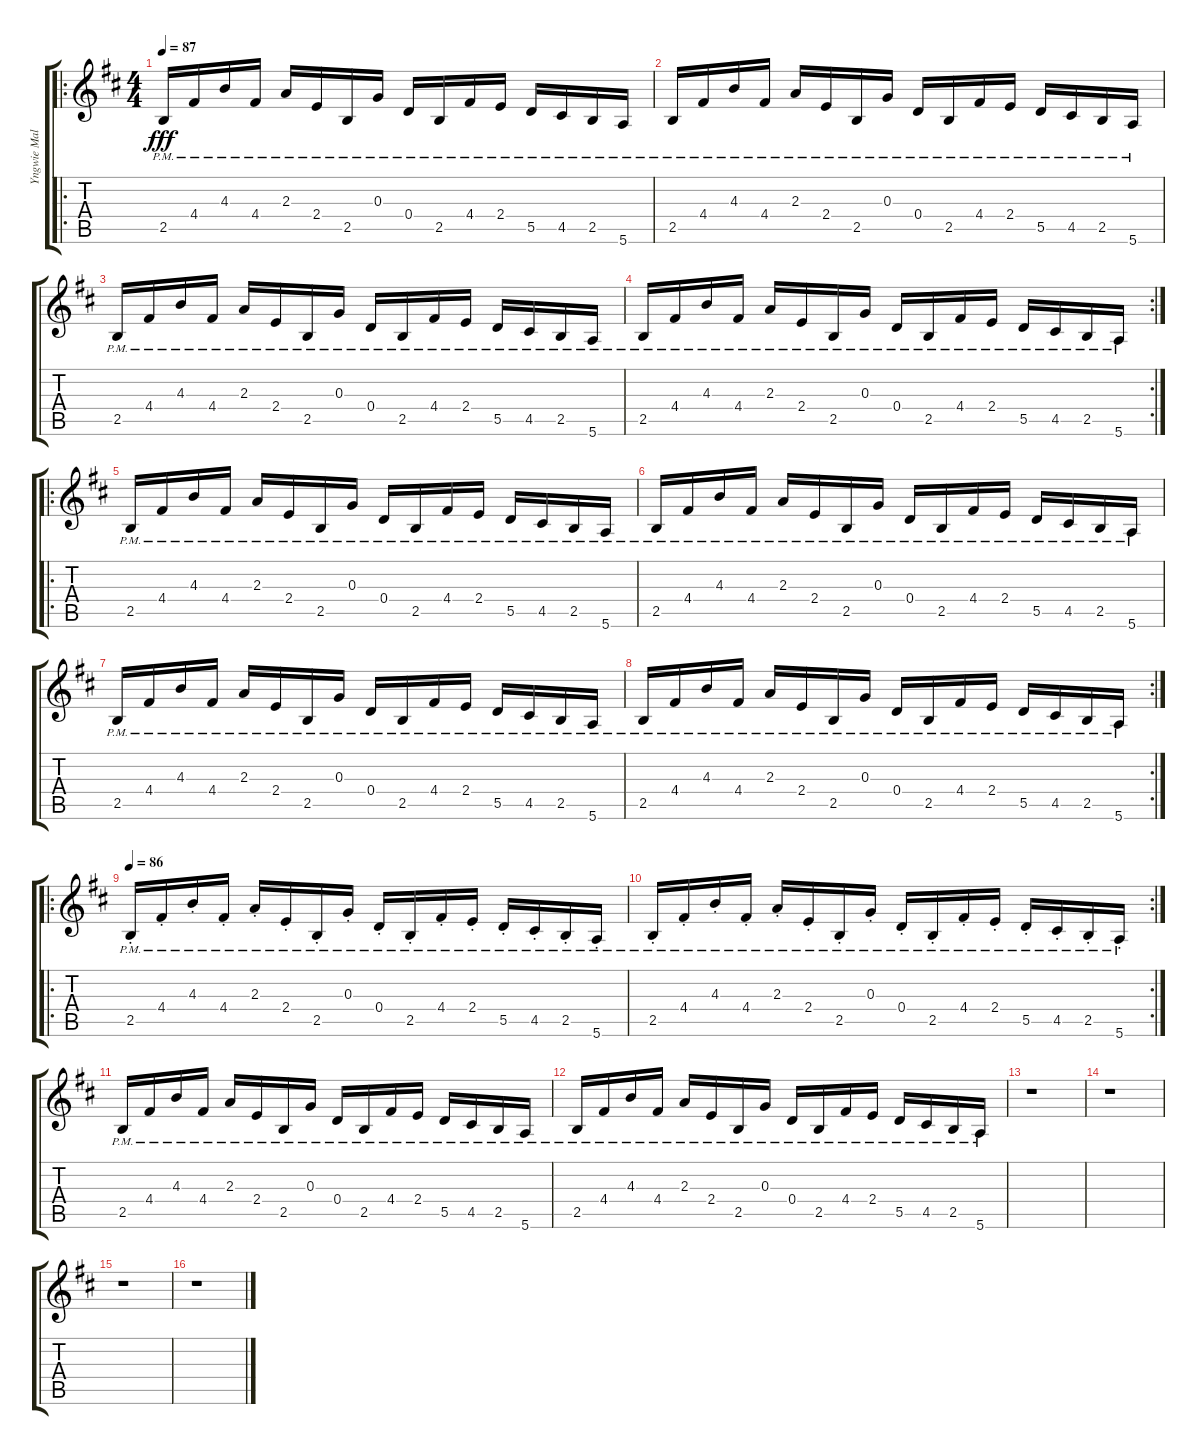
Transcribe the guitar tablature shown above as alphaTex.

\track ("Yngwie Malmsteen-2" "Yngwie Mal") {instrument overdrivenguitar}
\staff {score tabs}
\tuning (E4 B3 G3 D3 A2 E2) {hide}
\ro
\ts (4 4)
\tempo 87
\clef g2
\ks d
2.5{pm}.16{dy fff} 4.4{pm}.16 4.3{pm}.16 4.4{pm}.16 2.3{pm}.16 2.4{pm}.16 2.5{pm}.16 0.3{pm}.16 0.4{pm}.16 2.5{pm}.16 4.4{pm}.16 2.4{pm}.16 5.5{pm}.16 4.5{pm}.16 2.5{pm}.16 5.6{pm}.16 |
2.5{pm}.16 4.4{pm}.16 4.3{pm}.16 4.4{pm}.16 2.3{pm}.16 2.4{pm}.16 2.5{pm}.16 0.3{pm}.16 0.4{pm}.16 2.5{pm}.16 4.4{pm}.16 2.4{pm}.16 5.5{pm}.16 4.5{pm}.16 2.5{pm}.16 5.6{pm}.16 |
2.5{pm}.16 4.4{pm}.16 4.3{pm}.16 4.4{pm}.16 2.3{pm}.16 2.4{pm}.16 2.5{pm}.16 0.3{pm}.16 0.4{pm}.16 2.5{pm}.16 4.4{pm}.16 2.4{pm}.16 5.5{pm}.16 4.5{pm}.16 2.5{pm}.16 5.6{pm}.16 |
\rc 2
2.5{pm}.16 4.4{pm}.16 4.3{pm}.16 4.4{pm}.16 2.3{pm}.16 2.4{pm}.16 2.5{pm}.16 0.3{pm}.16 0.4{pm}.16 2.5{pm}.16 4.4{pm}.16 2.4{pm}.16 5.5{pm}.16 4.5{pm}.16 2.5{pm}.16 5.6{pm}.16 |
\ro
2.5{pm}.16 4.4{pm}.16 4.3{pm}.16 4.4{pm}.16 2.3{pm}.16 2.4{pm}.16 2.5{pm}.16 0.3{pm}.16 0.4{pm}.16 2.5{pm}.16 4.4{pm}.16 2.4{pm}.16 5.5{pm}.16 4.5{pm}.16 2.5{pm}.16 5.6{pm}.16 |
2.5{pm}.16 4.4{pm}.16 4.3{pm}.16 4.4{pm}.16 2.3{pm}.16 2.4{pm}.16 2.5{pm}.16 0.3{pm}.16 0.4{pm}.16 2.5{pm}.16 4.4{pm}.16 2.4{pm}.16 5.5{pm}.16 4.5{pm}.16 2.5{pm}.16 5.6{pm}.16 |
2.5{pm}.16 4.4{pm}.16 4.3{pm}.16 4.4{pm}.16 2.3{pm}.16 2.4{pm}.16 2.5{pm}.16 0.3{pm}.16 0.4{pm}.16 2.5{pm}.16 4.4{pm}.16 2.4{pm}.16 5.5{pm}.16 4.5{pm}.16 2.5{pm}.16 5.6{pm}.16 |
\rc 2
2.5{pm}.16 4.4{pm}.16 4.3{pm}.16 4.4{pm}.16 2.3{pm}.16 2.4{pm}.16 2.5{pm}.16 0.3{pm}.16 0.4{pm}.16 2.5{pm}.16 4.4{pm}.16 2.4{pm}.16 5.5{pm}.16 4.5{pm}.16 2.5{pm}.16 5.6{pm}.16 |
\ro
\tempo 86
2.5{pm st}.16 4.4{pm st}.16 4.3{pm st}.16 4.4{pm st}.16 2.3{pm st}.16 2.4{pm st}.16 2.5{pm st}.16 0.3{pm st}.16 0.4{pm st}.16 2.5{pm st}.16 4.4{pm st}.16 2.4{pm st}.16 5.5{pm st}.16 4.5{pm st}.16 2.5{pm st}.16 5.6{pm st}.16 |
\rc 2
2.5{pm st}.16 4.4{pm st}.16 4.3{pm st}.16 4.4{pm st}.16 2.3{pm st}.16 2.4{pm st}.16 2.5{pm st}.16 0.3{pm st}.16 0.4{pm st}.16 2.5{pm st}.16 4.4{pm st}.16 2.4{pm st}.16 5.5{pm st}.16 4.5{pm st}.16 2.5{pm st}.16 5.6{pm st}.16 |
2.5{pm}.16 4.4{pm}.16 4.3{pm}.16 4.4{pm}.16 2.3{pm}.16 2.4{pm}.16 2.5{pm}.16 0.3{pm}.16 0.4{pm}.16 2.5{pm}.16 4.4{pm}.16 2.4{pm}.16 5.5{pm}.16 4.5{pm}.16 2.5{pm}.16 5.6{pm}.16 |
2.5{pm}.16 4.4{pm}.16 4.3{pm}.16 4.4{pm}.16 2.3{pm}.16 2.4{pm}.16 2.5{pm}.16 0.3{pm}.16 0.4{pm}.16 2.5{pm}.16 4.4{pm}.16 2.4{pm}.16 5.5{pm}.16 4.5{pm}.16 2.5{pm}.16 5.6{pm}.16 |
r.1 |
r.1 |
r.1 |
r.1
